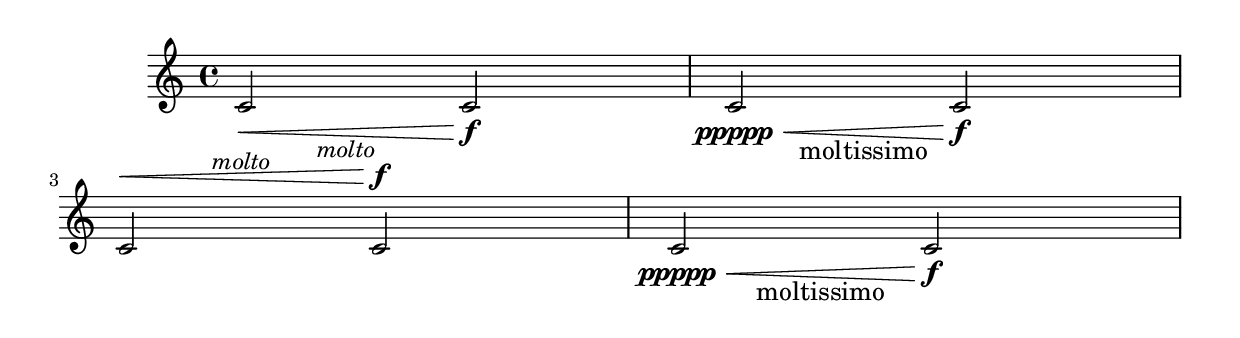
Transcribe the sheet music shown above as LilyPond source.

%% DO NOT EDIT this file manually; it is automatically
%% generated from LSR http://lsr.dsi.unimi.it
%% Make any changes in LSR itself, or in Documentation/snippets/new/ ,
%% and then run scripts/auxiliar/makelsr.py
%%
%% This file is in the public domain.
\version "2.17.11"

\header {
  lsrtags = "expressive-marks, really-cool, scheme-language, text"

  texidoc = "
This example provides a function to typeset a hairpin (de)crescendo
with some additional text below it, such as @qq{molto} or @qq{poco}.
The added text will change the direction according to the direction of
the hairpin. The Hairpin is aligned to DynamicText.

The example also illustrates how to modify the way an object is
normally printed, using some Scheme code.

"
  doctitle = "Center text below hairpin dynamics"
} % begin verbatim

hairpinWithCenteredText =
#(define-music-function (parser location text) (markup?)
#{
  \once \override Voice.Hairpin.after-line-breaking =
    #(lambda (grob)
      (let* ((stencil (ly:hairpin::print grob))
             (par-y (ly:grob-parent grob Y))
             (dir (ly:grob-property par-y 'direction))
             (new-stencil (ly:stencil-aligned-to
               (ly:stencil-combine-at-edge
                 (ly:stencil-aligned-to stencil X CENTER)
                 Y dir
                 (ly:stencil-aligned-to (grob-interpret-markup grob text) X CENTER))
               X LEFT))
             (staff-space (ly:output-def-lookup (ly:grob-layout grob) 'staff-space))
             (staff-line-thickness
               (ly:output-def-lookup (ly:grob-layout grob) 'line-thickness))
             (grob-name (lambda (x) (assq-ref (ly:grob-property x 'meta) 'name)))
             (par-x (ly:grob-parent grob X))
             (dyn-text (eq? (grob-name par-x) 'DynamicText ))
             (dyn-text-stencil-x-length
               (if dyn-text
                 (interval-length
                   (ly:stencil-extent (ly:grob-property par-x 'stencil) X))
                 0))
             (x-shift
               (if dyn-text
                 (-
                   (+ staff-space dyn-text-stencil-x-length)
                   (* 0.5 staff-line-thickness)) 0)))

      (ly:grob-set-property! grob 'Y-offset 0)
      (ly:grob-set-property! grob 'stencil
         (ly:stencil-translate-axis
          new-stencil
          x-shift X))))
#})

hairpinMolto =
\hairpinWithCenteredText \markup { \italic molto }

hairpinMore =
\hairpinWithCenteredText \markup { \larger moltissimo }

\layout { ragged-right = ##f }

\relative c' {
  \hairpinMolto
  c2\< c\f
  \hairpinMore
  c2\ppppp\< c\f
  \break
  \hairpinMolto
  c2^\< c\f
  \hairpinMore
  c2\ppppp\< c\f
}
